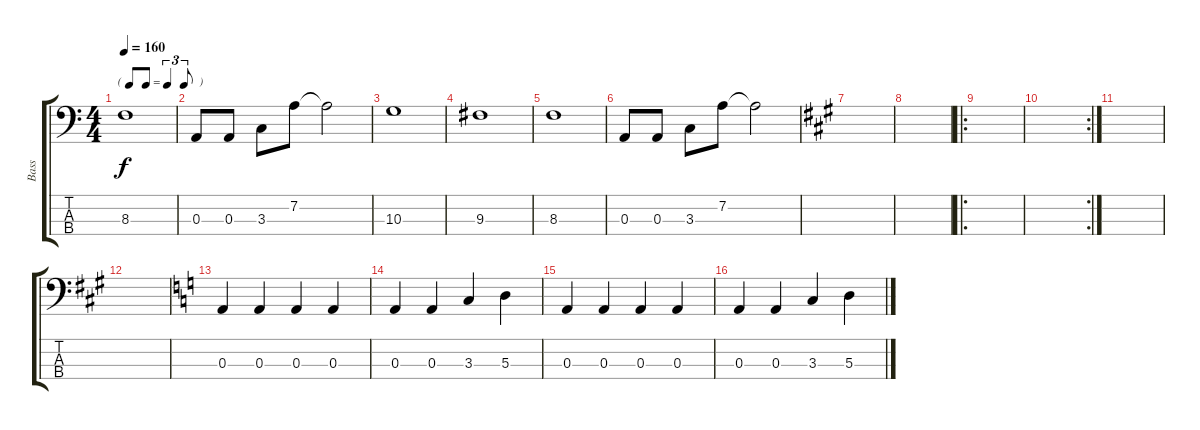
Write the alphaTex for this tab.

\track ("Bass" "Bass") {instrument electricbasspick}
\staff {score tabs}
\tuning (G2 D2 A1 E1) {hide}
\ts (4 4)
\tf triplet8th
\tempo 160
\clef f4
\ks c
8.3.1{dy f} |
0.3.8 0.3.8 3.3.8 7.2.8 7.2{t}.2 |
10.3.1 |
9.3.1 |
8.3.1 |
0.3.8 0.3.8 3.3.8 7.2.8 7.2{t}.2 |
\ks a
|
|
\ro
|
\rc 2
|
|
|
\ks c
0.3.4 0.3.4 0.3.4 0.3.4 |
0.3.4 0.3.4 3.3.4 5.3.4 |
0.3.4 0.3.4 0.3.4 0.3.4 |
0.3.4 0.3.4 3.3.4 5.3.4
